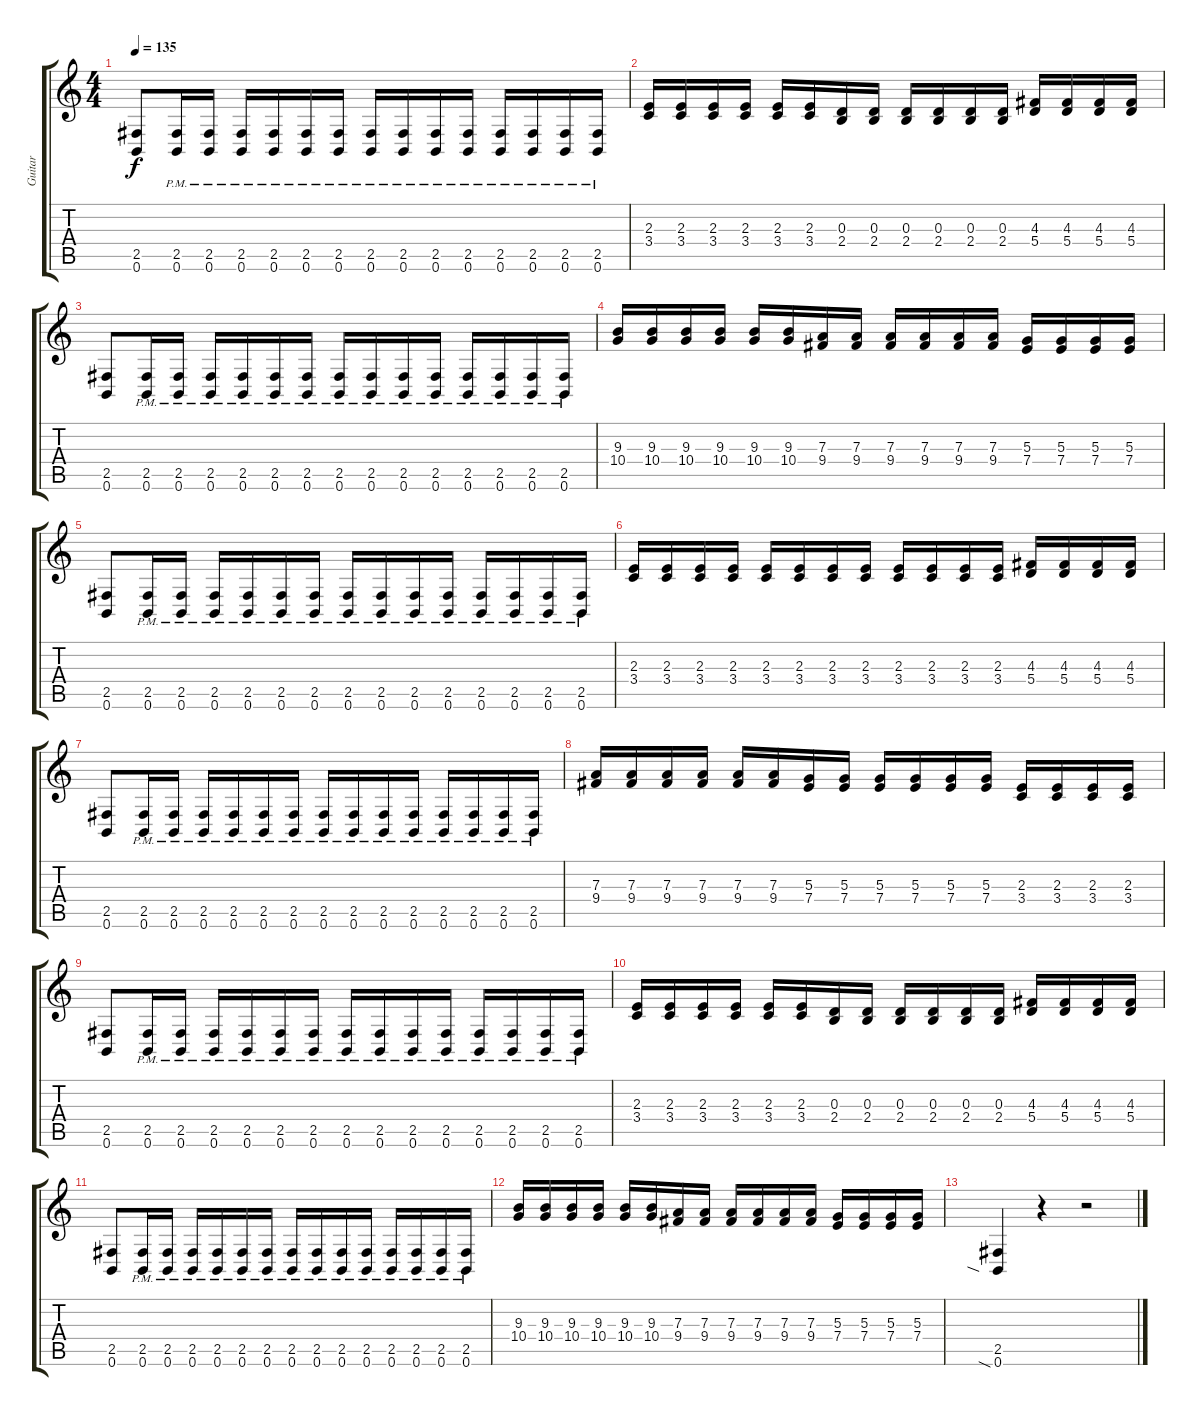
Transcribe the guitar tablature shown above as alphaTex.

\track ("Guitar" "Guitar") {instrument distortionguitar}
\staff {score tabs}
\tuning (B3 Gb3 D3 A2 E2 B1) {hide}
\ts (4 4)
\tempo 135
\clef g2
\ks c
(2.5 0.6).8{dy f} (2.5{pm} 0.6{pm}).16 (2.5{pm} 0.6{pm}).16 (2.5{pm} 0.6{pm}).16 (2.5{pm} 0.6{pm}).16 (2.5{pm} 0.6{pm}).16 (2.5{pm} 0.6{pm}).16 (2.5{pm} 0.6{pm}).16 (2.5{pm} 0.6{pm}).16 (2.5{pm} 0.6{pm}).16 (2.5{pm} 0.6{pm}).16 (2.5{pm} 0.6{pm}).16 (2.5{pm} 0.6{pm}).16 (2.5{pm} 0.6{pm}).16 (2.5{pm} 0.6{pm}).16 |
(2.3 3.4).16 (2.3 3.4).16 (2.3 3.4).16 (2.3 3.4).16 (2.3 3.4).16 (2.3 3.4).16 (0.3 2.4).16 (0.3 2.4).16 (0.3 2.4).16 (0.3 2.4).16 (0.3 2.4).16 (0.3 2.4).16 (4.3 5.4).16 (4.3 5.4).16 (4.3 5.4).16 (4.3 5.4).16 |
(2.5 0.6).8 (2.5{pm} 0.6{pm}).16 (2.5{pm} 0.6{pm}).16 (2.5{pm} 0.6{pm}).16 (2.5{pm} 0.6{pm}).16 (2.5{pm} 0.6{pm}).16 (2.5{pm} 0.6{pm}).16 (2.5{pm} 0.6{pm}).16 (2.5{pm} 0.6{pm}).16 (2.5{pm} 0.6{pm}).16 (2.5{pm} 0.6{pm}).16 (2.5{pm} 0.6{pm}).16 (2.5{pm} 0.6{pm}).16 (2.5{pm} 0.6{pm}).16 (2.5{pm} 0.6{pm}).16 |
(9.3 10.4).16 (9.3 10.4).16 (9.3 10.4).16 (9.3 10.4).16 (9.3 10.4).16 (9.3 10.4).16 (7.3 9.4).16 (7.3 9.4).16 (7.3 9.4).16 (7.3 9.4).16 (7.3 9.4).16 (7.3 9.4).16 (5.3 7.4).16 (5.3 7.4).16 (5.3 7.4).16 (5.3 7.4).16 |
(2.5 0.6).8 (2.5{pm} 0.6{pm}).16 (2.5{pm} 0.6{pm}).16 (2.5{pm} 0.6{pm}).16 (2.5{pm} 0.6{pm}).16 (2.5{pm} 0.6{pm}).16 (2.5{pm} 0.6{pm}).16 (2.5{pm} 0.6{pm}).16 (2.5{pm} 0.6{pm}).16 (2.5{pm} 0.6{pm}).16 (2.5{pm} 0.6{pm}).16 (2.5{pm} 0.6{pm}).16 (2.5{pm} 0.6{pm}).16 (2.5{pm} 0.6{pm}).16 (2.5{pm} 0.6{pm}).16 |
(2.3 3.4).16 (2.3 3.4).16 (2.3 3.4).16 (2.3 3.4).16 (2.3 3.4).16 (2.3 3.4).16 (2.3 3.4).16 (2.3 3.4).16 (2.3 3.4).16 (2.3 3.4).16 (2.3 3.4).16 (2.3 3.4).16 (4.3 5.4).16 (4.3 5.4).16 (4.3 5.4).16 (4.3 5.4).16 |
(2.5 0.6).8 (2.5{pm} 0.6{pm}).16 (2.5{pm} 0.6{pm}).16 (2.5{pm} 0.6{pm}).16 (2.5{pm} 0.6{pm}).16 (2.5{pm} 0.6{pm}).16 (2.5{pm} 0.6{pm}).16 (2.5{pm} 0.6{pm}).16 (2.5{pm} 0.6{pm}).16 (2.5{pm} 0.6{pm}).16 (2.5{pm} 0.6{pm}).16 (2.5{pm} 0.6{pm}).16 (2.5{pm} 0.6{pm}).16 (2.5{pm} 0.6{pm}).16 (2.5{pm} 0.6{pm}).16 |
(7.3 9.4).16 (7.3 9.4).16 (7.3 9.4).16 (7.3 9.4).16 (7.3 9.4).16 (7.3 9.4).16 (5.3 7.4).16 (5.3 7.4).16 (5.3 7.4).16 (5.3 7.4).16 (5.3 7.4).16 (5.3 7.4).16 (2.3 3.4).16 (2.3 3.4).16 (2.3 3.4).16 (2.3 3.4).16 |
(2.5 0.6).8 (2.5{pm} 0.6{pm}).16 (2.5{pm} 0.6{pm}).16 (2.5{pm} 0.6{pm}).16 (2.5{pm} 0.6{pm}).16 (2.5{pm} 0.6{pm}).16 (2.5{pm} 0.6{pm}).16 (2.5{pm} 0.6{pm}).16 (2.5{pm} 0.6{pm}).16 (2.5{pm} 0.6{pm}).16 (2.5{pm} 0.6{pm}).16 (2.5{pm} 0.6{pm}).16 (2.5{pm} 0.6{pm}).16 (2.5{pm} 0.6{pm}).16 (2.5{pm} 0.6{pm}).16 |
(2.3 3.4).16 (2.3 3.4).16 (2.3 3.4).16 (2.3 3.4).16 (2.3 3.4).16 (2.3 3.4).16 (0.3 2.4).16 (0.3 2.4).16 (0.3 2.4).16 (0.3 2.4).16 (0.3 2.4).16 (0.3 2.4).16 (4.3 5.4).16 (4.3 5.4).16 (4.3 5.4).16 (4.3 5.4).16 |
(2.5 0.6).8 (2.5{pm} 0.6{pm}).16 (2.5{pm} 0.6{pm}).16 (2.5{pm} 0.6{pm}).16 (2.5{pm} 0.6{pm}).16 (2.5{pm} 0.6{pm}).16 (2.5{pm} 0.6{pm}).16 (2.5{pm} 0.6{pm}).16 (2.5{pm} 0.6{pm}).16 (2.5{pm} 0.6{pm}).16 (2.5{pm} 0.6{pm}).16 (2.5{pm} 0.6{pm}).16 (2.5{pm} 0.6{pm}).16 (2.5{pm} 0.6{pm}).16 (2.5{pm} 0.6{pm}).16 |
(9.3 10.4).16 (9.3 10.4).16 (9.3 10.4).16 (9.3 10.4).16 (9.3 10.4).16 (9.3 10.4).16 (7.3 9.4).16 (7.3 9.4).16 (7.3 9.4).16 (7.3 9.4).16 (7.3 9.4).16 (7.3 9.4).16 (5.3 7.4).16 (5.3 7.4).16 (5.3 7.4).16 (5.3 7.4).16 |
(2.5 0.6{sia}).4 r.4 r.2
